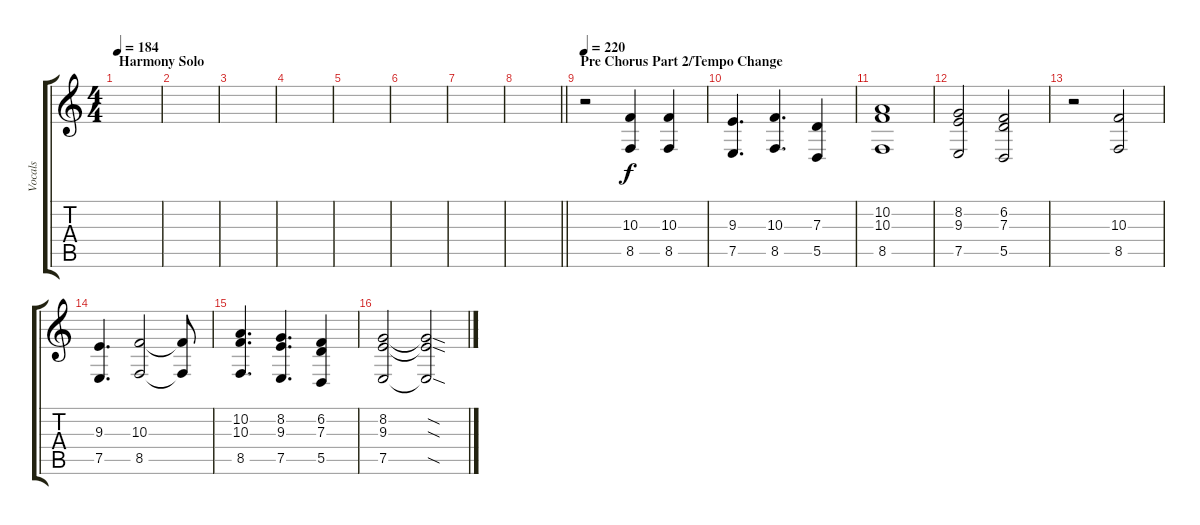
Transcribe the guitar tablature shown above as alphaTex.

\track ("Vocals" "Vocals") {instrument lead2sawtooth}
\staff {score tabs}
\tuning (E4 B3 G3 D3 A2 E2) {hide}
\ts (4 4)
\section ("" "Harmony Solo")
\tempo 184
\clef g2
\ks c
|
|
|
|
|
|
|
\barLineRight lightlight
|
\section ("" "Pre Chorus Part 2/Tempo Change")
\tempo 220
r.2 (10.3 8.5).4 (10.3 8.5).4 |
(9.3 7.5).4{d} (10.3 8.5).4{d} (7.3 5.5).4 |
(10.2 10.3 8.5).1 |
(8.2 9.3 7.5).2 (6.2 7.3 5.5).2 |
r.2 (10.3 8.5).2 |
(9.3 7.5).4{d} (10.3 8.5).2 (10.3{t} 8.5{t}).8 |
(10.2 10.3 8.5).4{d} (8.2 9.3 7.5).4{d} (6.2 7.3 5.5).4 |
(8.2 9.3 7.5).2 (8.2{sod t} 9.3{sod t} 7.5{sod t}).2
